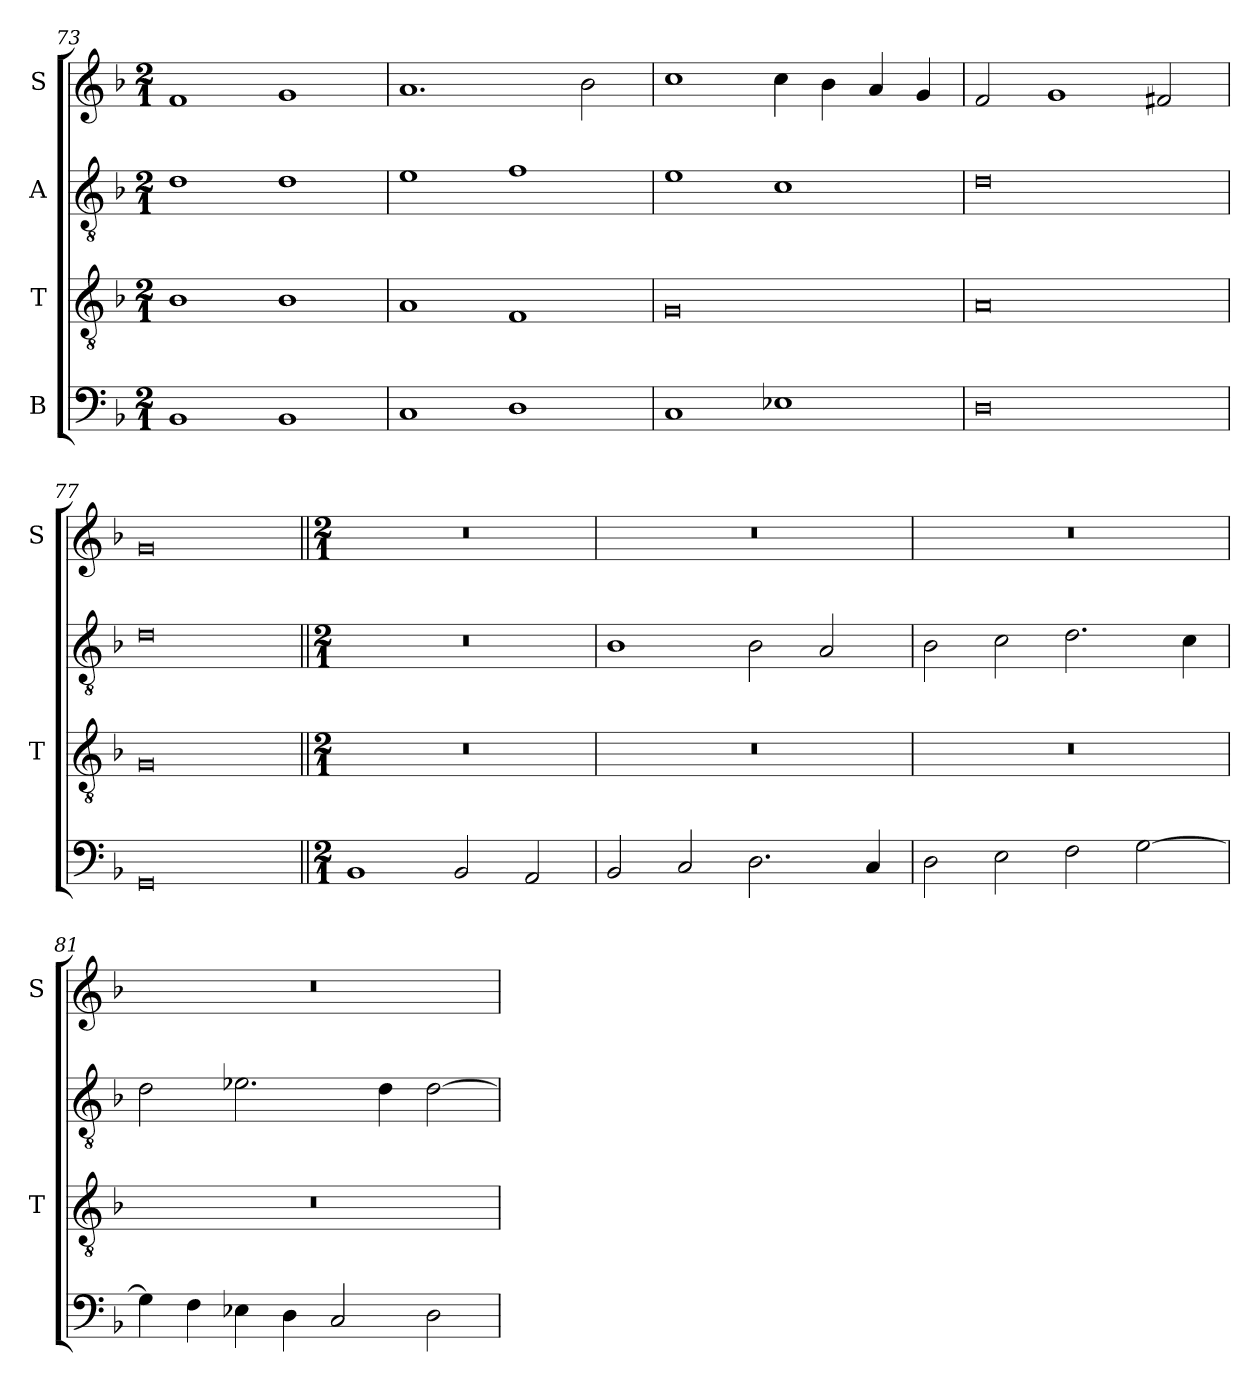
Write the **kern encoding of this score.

**kern	**kern	**kern	**kern
*part4	*part3	*part2	*part1
*staff4	*staff3	*staff2	*staff1
*I"B	*I"T	*I"A	*I"S
*	*I'T	*	*I'S
*clefF4	*clefGv2	*clefGv2	*clefG2
*k[b-]	*k[b-]	*k[b-]	*k[b-]
*M2/1	*M2/1	*M2/1	*M2/1
=73	=73	=73	=73
1BB-	1B-	1d	1f
1BB-	1B-	1d	1g
=74	=74	=74	=74
1C	1A	1e	1.a
1D	1F	1f	.
.	.	.	2b-\
=75	=75	=75	=75
1C	0G	1e	1cc
1E-X	.	1c	4cc\
.	.	.	4b-\
.	.	.	4a/
.	.	.	4g/
=76	=76	=76	=76
0D	0A	0d	2f/
.	.	.	1g
.	.	.	2f#X/
=77	=77	=77	=77
0GG	0G	0d	0g
!!LO:LB:g=z
=78||	=78||	=78||	=78||
*M2/1	*M2/1	*M2/1	*M2/1
1BB-	0r	0r	0r
2BB-/	.	.	.
2AA/	.	.	.
=79	=79	=79	=79
2BB-/	0r	1B-	0r
2C/	.	.	.
2.D\	.	2B-\	.
.	.	2A/	.
4C/	.	.	.
=80	=80	=80	=80
2D\	0r	2B-\	0r
2E\	.	2c\	.
2F\	.	2.d\	.
[2G\	.	.	.
.	.	4c\	.
=81	=81	=81	=81
4G\]	0r	2d\	0r
4F\	.	.	.
4E-X\	.	2.e-X\	.
4D\	.	.	.
2C/	.	.	.
.	.	4d\	.
2D\	.	[2d\	.
=	=	=	=
*-	*-	*-	*-
